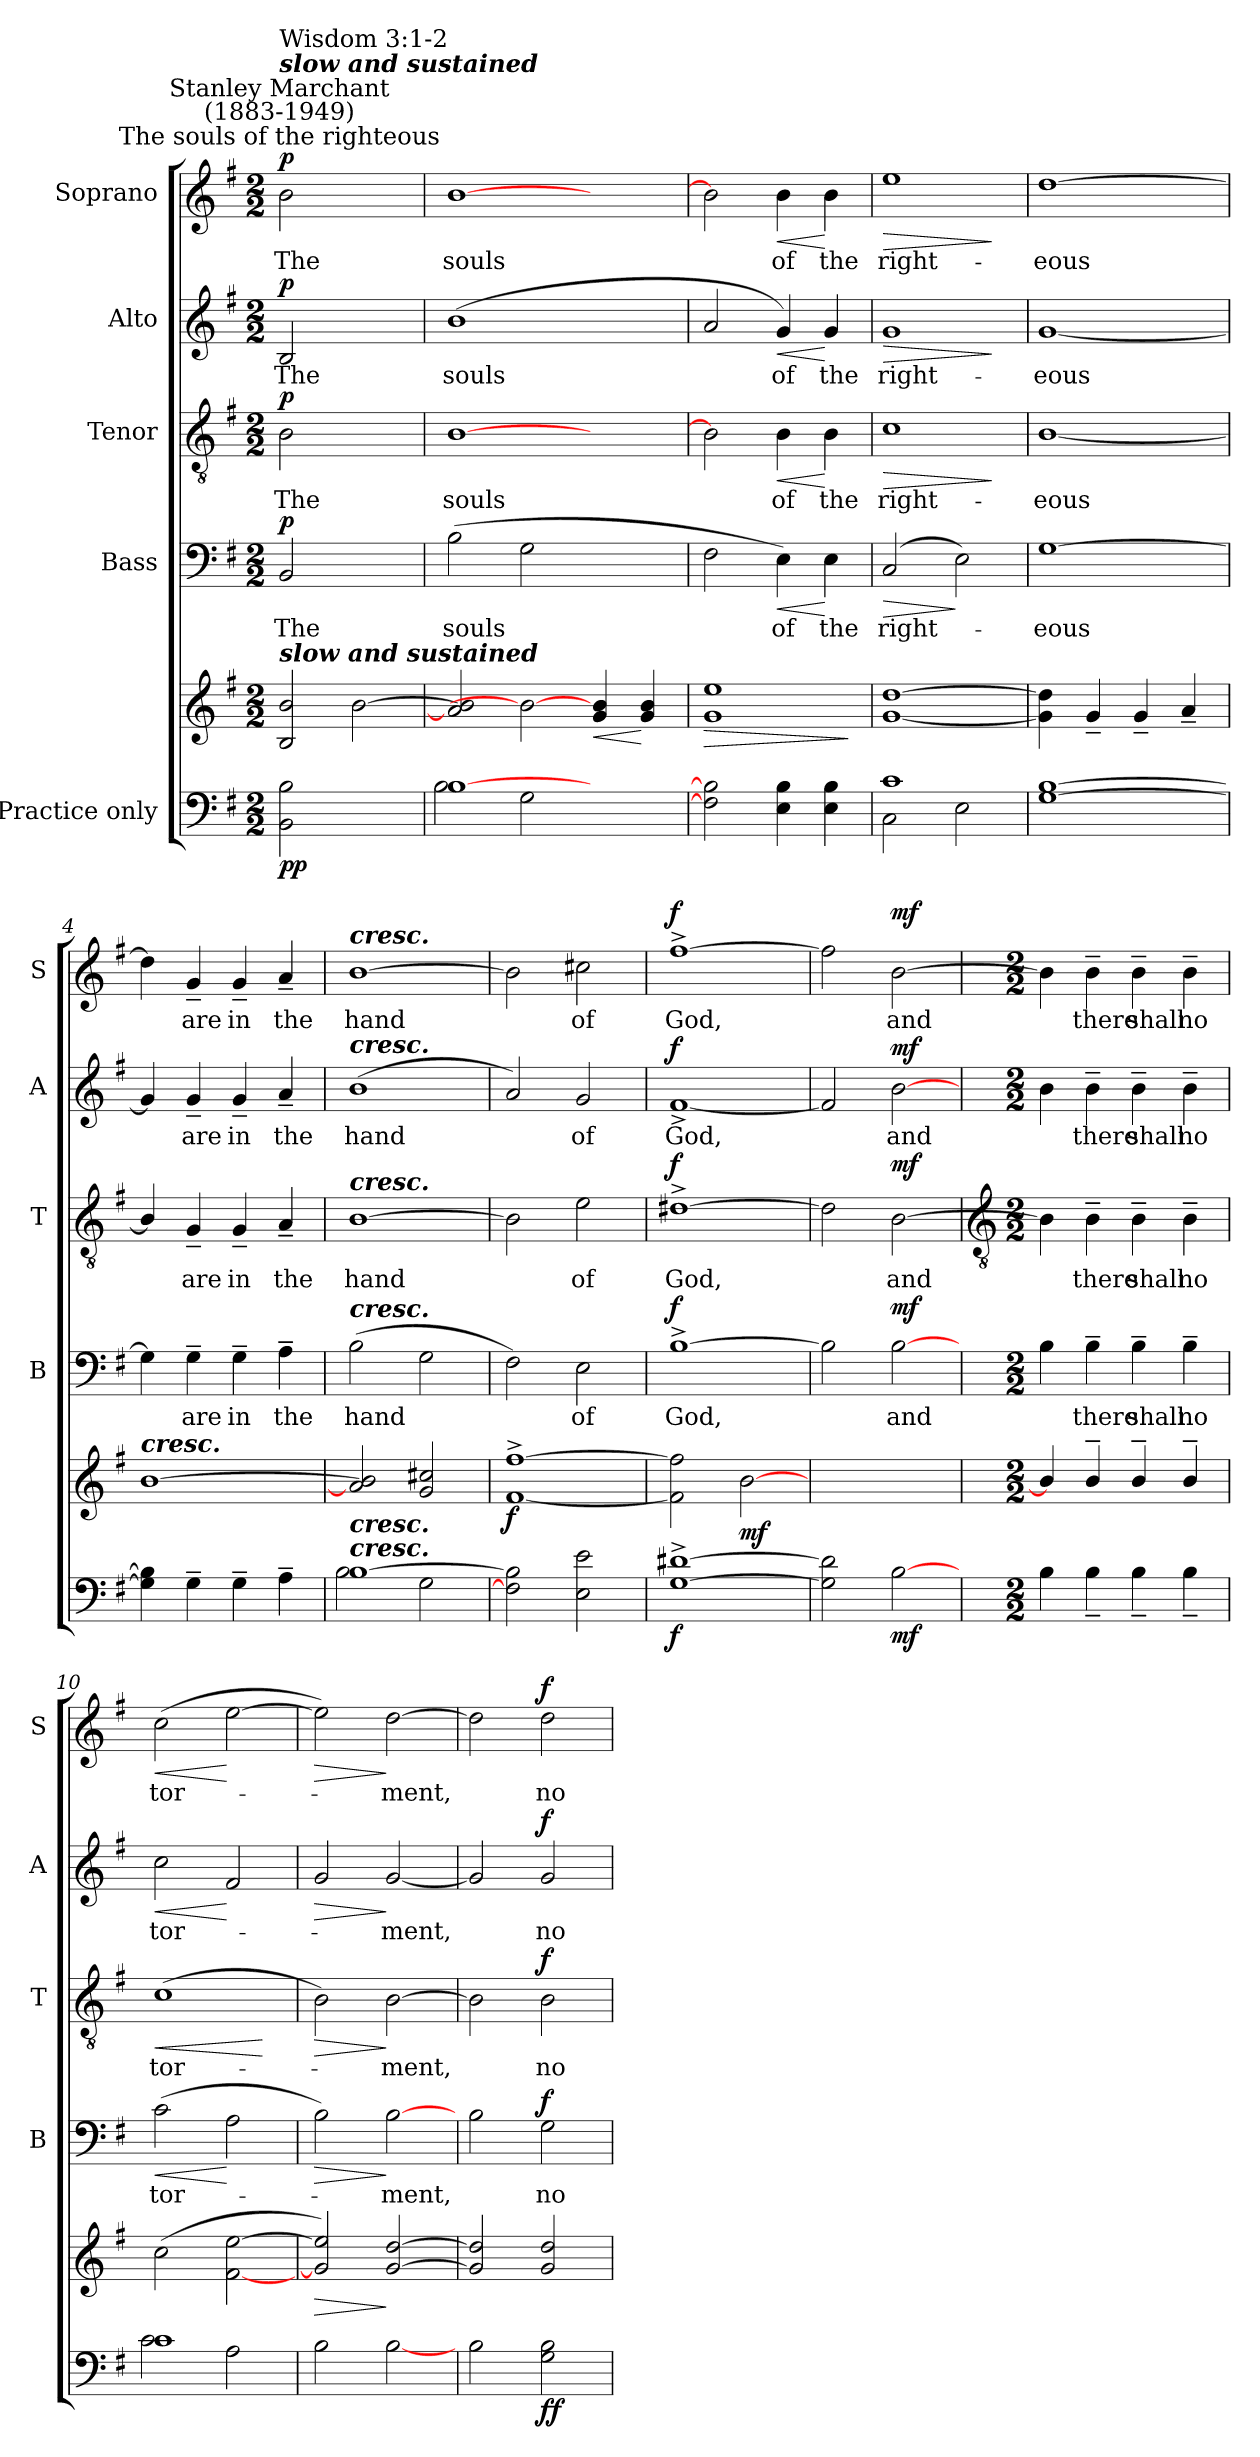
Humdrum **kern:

**kern	**kern	**dynam	**kern	**text	**dynam	**kern	**text	**dynam	**kern	**text	**dynam	**kern	**text	**dynam
*part5	*part5	*part5	*part4	*part4	*part4	*part3	*part3	*part3	*part2	*part2	*part2	*part1	*part1	*part1
*staff6	*staff5	*staff5/6	*staff4	*staff4	*staff4	*staff3	*staff3	*staff3	*staff2	*staff2	*staff2	*staff1	*staff1	*staff1
*I"Practice only	*	*	*I"Bass	*	*	*I"Tenor	*	*	*I"Alto	*	*	*I"Soprano	*	*
*	*	*	*I'B	*	*	*I'T	*	*	*I'A	*	*	*I'S	*	*
*clefF4	*clefG2	*	*clefF4	*	*	*clefGv2	*	*	*clefG2	*	*	*clefG2	*	*
*k[f#]	*k[f#]	*	*k[f#]	*	*	*k[f#]	*	*	*k[f#]	*	*	*k[f#]	*	*
*G:	*G:	*	*G:	*	*	*G:	*	*	*G:	*	*	*G:	*	*
*M2/2	*M2/2	*	*M2/2	*	*	*M2/2	*	*	*M2/2	*	*	*M2/2	*	*
=	=	=	=	=	=	=	=	=	=	=	=	=	=	=
*^	*	*	*	*	*	*	*	*	*	*	*	*	*	*
!	!	!	!	!	!	!	!	!	!	!	!	!	!LO:TX:a:cj:t=The souls of the righteous	!	!
!	!	!	!	!	!	!	!	!	!	!	!	!	!LO:TX:a:cj:t=Stanley Marchant\n(1883-1949)	!	!
!	!	!	!	!	!	!	!	!	!	!	!	!	!LO:TX:a:Bi:t=slow and sustained	!	!
!	!	!	!	!	!	!	!	!	!	!	!	!	!LO:TX:a:t=Wisdom 3&colon;1-2	!	!
!	!	!LO:TX:a:Bi:t=slow and sustained	!	!	!	!	!	!	!	!	!	!	!	!	!
!	!	!	!LO:DY:b=2	!	!LO:LY:b	!	!	!LO:LY:b	!	!	!LO:LY:b	!	!	!LO:LY:b	!
!	!	!	!LO:DY:n=1:b	!	!	!LO:DY:b	!	!	!LO:DY:b	!	!	!LO:DY:b	!	!	!LO:DY:b
2ryy	2BB\ 2B\	2B 2b	p p	2BB	The	p	2B	The	p	2B	The	p	2b	The	p
2ryy	2ryy	[2b	.	2ryy	.	.	2ryy	.	.	2ryy	.	.	2ryy	.	.
=0A	=0A	=0A	=0A	=0A	=0A	=0A	=0A	=0A	=0A	=0A	=0A	=0A	=0A	=0A	=0A
!	!	!	!	!	!LO:LY:b	!	!	!LO:LY:b	!	!	!LO:LY:b	!	!	!LO:LY:b	!
[1B	2B\	2a] 2b]	.	(>2B	souls	.	[1B	souls	.	(<1b	souls	.	[1b	souls	.
.	2G\	2b_	.	2G	.	.	.	.	.	.	.	.	.	.	.
!	!	!	!LO:HP:b	!	!	!	!	!	!	!	!	!	!	!	!
2ryy	2ryy	4g 4b	<	2ryy	.	.	2ryy	.	.	2ryy	.	.	2ryy	.	.
.	.	4g 4b	[	.	.	.	.	.	.	.	.	.	.	.	.
=1	=1	=1	=1	=1	=1	=1	=1	=1	=1	=1	=1	=1	=1	=1	=1
!	!	!	!LO:HP:b	!	!	!	!	!	!	!	!	!	!	!	!
2F#\] 2B\]	1ryy	1g 1ee	>	2F#	.	.	2B]	.	.	2a	.	.	2b]	.	.
!	!	!	!	!	!LO:LY:b	!LO:HP:b	!	!LO:LY:b	!LO:HP:b	!	!LO:LY:b	!LO:HP:b	!	!LO:LY:b	!LO:HP:b
4E\ 4B\	.	.	.	4E)	of	<	4B	of	<	4g)	of	<	4b	of	<
!	!	!	!	!	!LO:LY:b	!	!	!LO:LY:b	!	!	!LO:LY:b	!	!	!LO:LY:b	!
4E\ 4B\	.	.	.	4E	the	[	4B	the	[	4g	the	[	4b	the	[
*v	*v	*	*	*	*	*	*	*	*	*	*	*	*	*	*
.	.	]	.	.	.	.	.	.	.	.	.	.	.	.
=2	=2	=2	=2	=2	=2	=2	=2	=2	=2	=2	=2	=2	=2	=2
*^	*	*	*	*	*	*	*	*	*	*	*	*	*	*
!	!	!	!	!	!LO:LY:b	!LO:HP:b	!	!LO:LY:b	!LO:HP:b	!	!LO:LY:b	!LO:HP:b	!	!LO:LY:b	!LO:HP:b
1c	2C\	[1g [1dd	.	(<2C	right-	>	1c	right-	>	1g	right-	>	1ee	right-	>
.	2E\	.	.	2E)	.	]	.	.	.	.	.	.	.	.	.
*v	*v	*	*	*	*	*	*	*	*	*	*	*	*	*	*
.	.	.	.	.	.	.	.	]	.	.	]	.	.	]
=3	=3	=3	=3	=3	=3	=3	=3	=3	=3	=3	=3	=3	=3	=3
*^	*	*	*	*	*	*	*	*	*	*	*	*	*	*
!	!	!	!	!	!LO:LY:b	!	!	!LO:LY:b	!	!	!LO:LY:b	!	!	!LO:LY:b	!
[1G\ [1B\	1ryy	4g] 4dd]	.	[1G	eous	.	[1B/	-eous	.	[1g	-eous	.	[1dd	-eous	.
.	.	4g~	.	.	.	.	.	.	.	.	.	.	.	.	.
.	.	4g~	.	.	.	.	.	.	.	.	.	.	.	.	.
.	.	4a~	.	.	.	.	.	.	.	.	.	.	.	.	.
=4	=4	=4	=4	=4	=4	=4	=4	=4	=4	=4	=4	=4	=4	=4	=4
!	!	!LO:TX:a:Bi:t=cresc.	!	!	!	!	!	!	!	!	!	!	!	!	!
4G\] 4B\]	1ryy	[1b	.	4G]	.	.	4B/]	.	.	4g]	.	.	4dd]	.	.
!	!	!	!	!	!LO:LY:b	!	!	!LO:LY:b	!	!	!LO:LY:b	!	!	!LO:LY:b	!
4G~\	.	.	.	4G~	are	.	4G~	are	.	4g~	are	.	4g~	are	.
!	!	!	!	!	!LO:LY:b	!	!	!LO:LY:b	!	!	!LO:LY:b	!	!	!LO:LY:b	!
4G~\	.	.	.	4G~	in	.	4G~	in	.	4g~	in	.	4g~	in	.
!	!	!	!	!	!LO:LY:b	!	!	!LO:LY:b	!	!	!LO:LY:b	!	!	!LO:LY:b	!
4A~\	.	.	.	4A~	the	.	4A~	the	.	4a~	the	.	4a~	the	.
=5	=5	=5	=5	=5	=5	=5	=5	=5	=5	=5	=5	=5	=5	=5	=5
!	!	!	!	!	!	!	!	!	!	!	!	!	!LO:TX:a:Bi:t=cresc.	!	!
!	!	!	!	!	!	!	!	!	!	!LO:TX:a:Bi:t=cresc.	!	!	!	!	!
!	!	!	!	!	!	!	!LO:TX:a:Bi:t=cresc.	!	!	!	!	!	!	!	!
!	!	!	!	!LO:TX:a:Bi:t=cresc.	!	!	!	!	!	!	!	!	!	!	!
!LO:TX:a:Bi:t=cresc.	!	!	!	!	!	!	!	!	!	!	!	!	!	!	!
!LO:TX:a:Bi:t=cresc.	!	!	!	!	!	!	!	!	!	!	!	!	!	!	!
!	!	!	!	!	!LO:LY:b	!	!	!LO:LY:b	!	!	!LO:LY:b	!	!	!LO:LY:b	!
[1B	2B\	2a] 2b]	.	(>2B	hand	.	[1B	hand	.	(<1b	hand	.	[1b	hand	.
.	2G\	2g 2cc#X	.	2G	.	.	.	.	.	.	.	.	.	.	.
=6	=6	=6	=6	=6	=6	=6	=6	=6	=6	=6	=6	=6	=6	=6	=6
!	!	!	!LO:DY:b	!	!	!	!	!	!	!	!	!	!	!	!
2F#\] 2B\]	1ryy	[1f#^ [1ff#^	f	2F#)	.	.	2B]	.	.	2a)	.	.	2b]	.	.
!	!	!	!	!	!LO:LY:b	!	!	!LO:LY:b	!	!	!LO:LY:b	!	!	!LO:LY:b	!
2E\ 2e\	.	.	.	2E	of	.	2e	of	.	2g	of	.	2cc#X	of	.
=7	=7	=7	=7	=7	=7	=7	=7	=7	=7	=7	=7	=7	=7	=7	=7
!	!	!	!LO:DY:b=2	!	!LO:LY:b	!LO:DY:b	!	!LO:LY:b	!LO:DY:b	!	!LO:LY:b	!LO:DY:b	!	!LO:LY:b	!LO:DY:b
[1G\^ [1d#X\^	1ryy	2f#] 2ff#]	f	[1B^	God,	f	[1d#X^	God,	f	[1f#^	God,	f	[1ff#^	God,	f
!	!	!	!LO:DY:b	!	!	!	!	!	!	!	!	!	!	!	!
.	.	[2b	mf	.	.	.	.	.	.	.	.	.	.	.	.
=8	=8	=8	=8	=8	=8	=8	=8	=8	=8	=8	=8	=8	=8	=8	=8
2G\] 2d#\]	1ryy	1ryy	.	2B]	.	.	2d#]	.	.	2f#]	.	.	2ff#]	.	.
!	!	!	!LO:DY:b=2	!	!LO:LY:b	!LO:DY:b	!	!LO:LY:b	!LO:DY:b	!	!LO:LY:b	!LO:DY:b	!	!LO:LY:b	!LO:DY:b
[2B\	.	.	mf	[2B	and	mf	[2B	and	mf	[2b	and	mf	[2b	and	mf
!!LO:LB:g=z
=9	=9	=9	=9	=9	=9	=9	=9	=9	=9	=9	=9	=9	=9	=9	=9
*	*	*	*	*	*	*	*clefGv2	*	*	*	*	*	*	*	*
*M2/2	*	*M2/2	*	*M2/2	*	*	*M2/2	*	*	*M2/2	*	*	*M2/2	*	*
*	*	*^	*	*	*	*	*	*	*	*	*	*	*	*	*
1ryy	4B\	4b]	1ryy	.	4B	.	.	4B]	.	.	4b	.	.	4b]	.	.
!	!	!	!	!	!	!LO:LY:b	!	!	!LO:LY:b	!	!	!LO:LY:b	!	!	!LO:LY:b	!
.	4B~\	4b~	.	.	4B~	there	.	4B~	there	.	4b~	there	.	4b~	there	.
!	!	!	!	!	!	!LO:LY:b	!	!	!LO:LY:b	!	!	!LO:LY:b	!	!	!LO:LY:b	!
.	4B~\	4b~	.	.	4B~	shall	.	4B~	shall	.	4b~	shall	.	4b~	shall	.
!	!	!	!	!	!	!LO:LY:b	!	!	!LO:LY:b	!	!	!LO:LY:b	!	!	!LO:LY:b	!
.	4B~\	4b~	.	.	4B~	no	.	4B~	no	.	4b~	no	.	4b~	no	.
=10	=10	=10	=10	=10	=10	=10	=10	=10	=10	=10	=10	=10	=10	=10	=10	=10
!	!	!	!	!LO:HP:b	!	!LO:LY:b	!LO:HP:b	!	!LO:LY:b	!LO:HP:b	!	!LO:LY:b	!LO:HP:b	!	!LO:LY:b	!LO:HP:b
1c	2c\	(>2cc	1ryy	<	(>2c	tor-	<	(>1c	tor-	<	2cc	tor-	<	(>2cc	tor-	<
.	2A\	[2f# [2ee	.	[	2A	.	[	.	.	.	2f#	.	[	[2ee	.	[
*v	*v	*	*	*	*	*	*	*	*	*	*	*	*	*	*	*
*	*v	*v	*	*	*	*	*	*	*	*	*	*	*	*	*
.	.	.	.	.	.	.	.	[	.	.	.	.	.	.
=11	=11	=11	=11	=11	=11	=11	=11	=11	=11	=11	=11	=11	=11	=11
*^	*	*	*	*	*	*	*	*	*	*	*	*	*	*
!	!	!	!LO:HP:b	!	!	!LO:HP:b	!	!	!LO:HP:b	!	!	!LO:HP:b	!	!	!LO:HP:b
*	*	*^	*	*	*	*	*	*	*	*	*	*	*	*	*
1ryy	2B\	2g] 2ee])	1ryy	>	2B)	.	>	2B)	.	>	2g	.	>	2ee])	.	>
!	!	!	!	!	!	!LO:LY:b	!	!	!LO:LY:b	!	!	!LO:LY:b	!	!	!LO:LY:b	!
.	[2B\	[2g [2dd	.	]	[2B	ment,	]	[2B	ment,	]	[2g	ment,	]	[2dd	ment,	]
=12	=12	=12	=12	=12	=12	=12	=12	=12	=12	=12	=12	=12	=12	=12	=12	=12
1ryy	2B\	2g] 2dd]	1ryy	.	2B	.	.	2B]	.	.	2g]	.	.	2dd]	.	.
!	!	!	!	!LO:DY:b=2	!	!LO:LY:b	!	!	!LO:LY:b	!	!	!LO:LY:b	!	!	!LO:LY:b	!
!	!	!	!	!LO:DY:n=1:b	!	!	!LO:DY:b	!	!	!LO:DY:b	!	!	!LO:DY:b	!	!	!LO:DY:b
.	2G\ 2B\	2g 2dd	.	f f	2G	no	f	2B	no	f	2g	no	f	2dd	no	f
*v	*v	*	*	*	*	*	*	*	*	*	*	*	*	*	*	*
*	*v	*v	*	*	*	*	*	*	*	*	*	*	*	*	*
=	=	=	=	=	=	=	=	=	=	=	=	=	=	=
*-	*-	*-	*-	*-	*-	*-	*-	*-	*-	*-	*-	*-	*-	*-
